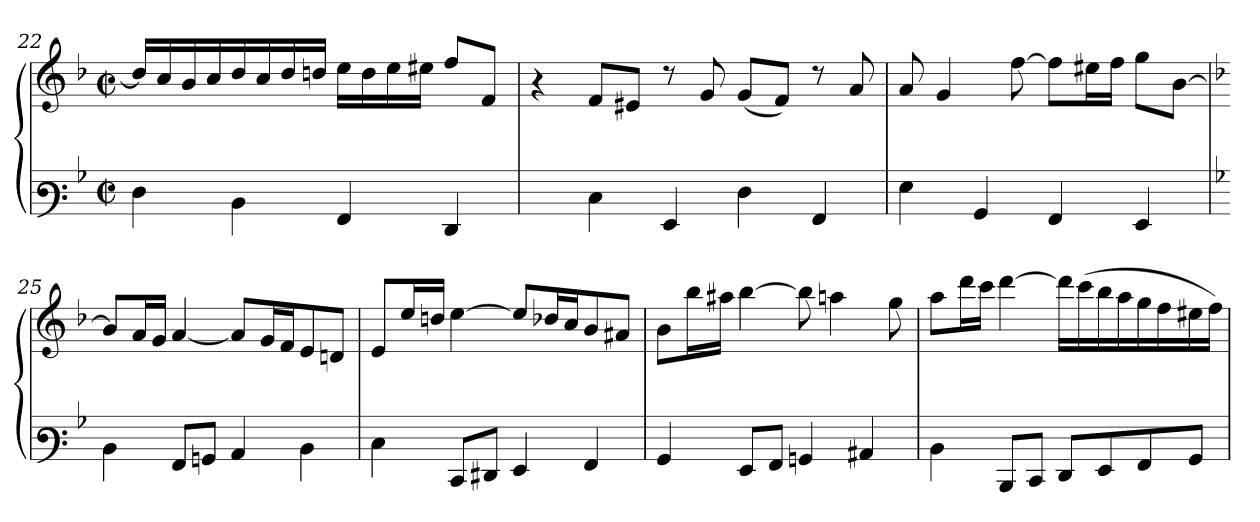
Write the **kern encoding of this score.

**kern	**kern
*part1	*part1
*staff2	*staff1
!!LO:LB:g=z
*clefF3	*clefG3
*k[b-]	*k[b-]
*M2/2	*M2/2
*met(c|)	*met(c|)
=22	=22
4F\	16b-/LL]
.	16a/
.	16g/
.	16a/
4D\	16b-/
.	16a/
.	16b-/
.	16bn/JJ
4AA/	16cc\LL
.	16b\
.	16cc\
.	16cc#X\JJ
4FF/	(>8dd/L
.	8d/J
=23	=23
4ryy	4r
4E\	8d/L
.	8c#X/J
4GG/	8rb
.	8e/
4F\	(<(8e/L
.	8d/J)
4AA/	8rb
.	8f/
=24	=24
4G\	(8f/
.	4e/
4BB-/	.
.	[>8dd\
4AA/	8dd\L]
.	16cc#X\L
.	16dd\JJ
4GG/	8ee\L
.	[>8g\J
!!LO:PB:g=z
=25	=25
*k[b-]	*k[b-]
4D\	8g/L]
.	16f/L
.	16e/JJ
8AA/L	[<4f/
8BBn/J	.
4C/	8f/L]
.	16e/L
.	16d/J
4D\	8c/
.	8Bn/J
=26	=26
4E\	8c/L
.	16cc/L
.	16bn/JJ
8EE/L	[>4cc\
8FF#X/J	.
4GG/	8cc/L]
.	16b-X/L
.	16a/J
4AA/	8g/
.	8f#X/J
=27	=27
4BB-/	8g\L
.	16gg\L
.	16ff#X\JJ
8GG/L	[>4gg\
8AA/J	.
4BBn/	8gg\]
.	4ffn\
4C#X/	.
.	8ee\
!!LO:LB:g=z
=28	=28
4D\	8ff\L
.	16bb-\L
.	16aa\JJ
8DD/L	[>4bb-\
8EE/J	.
8FF/L	16bb-\LL]
.	(>16aa\
8GG/	16gg\
.	16ff\
8AA/	16ee\
.	16dd\
8BB-/J	16cc#X\
.	16dd\JJ)
=	=
*-	*-
